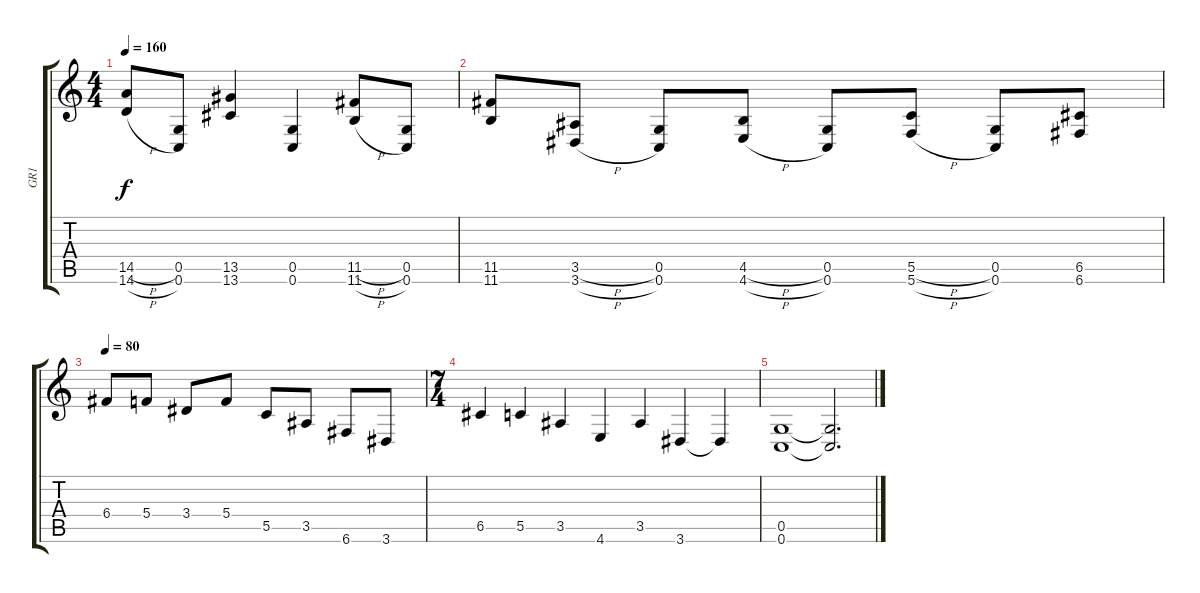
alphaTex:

\track ("GR1" "GR1") {instrument overdrivenguitar}
\staff {score tabs}
\tuning (D4 A3 F3 C3 G2 C2) {hide}
\ts (4 4)
\tempo 160
\clef g2
\ks c
(14.5{h} 14.6{h}).8{dy f} (0.5 0.6).8 (13.5 13.6).4 (0.5 0.6).4 (11.5{h} 11.6{h}).8 (0.5 0.6).8 |
(11.5 11.6).8 (3.5{h} 3.6{h}).8 (0.5 0.6).8 (4.5{h} 4.6{h}).8 (0.5 0.6).8 (5.5{h} 5.6{h}).8 (0.5 0.6).8 (6.5 6.6).8 |
\tempo 80
6.4.8 5.4.8 3.4.8 5.4.8 5.5.8 3.5.8 6.6.8 3.6.8 |
\ts (7 4)
6.5.4 5.5.4 3.5.4 4.6.4 3.5.4 3.6.4 3.6{t}.4 |
(0.5 0.6).1 (0.5{t} 0.6{t}).2{d}
